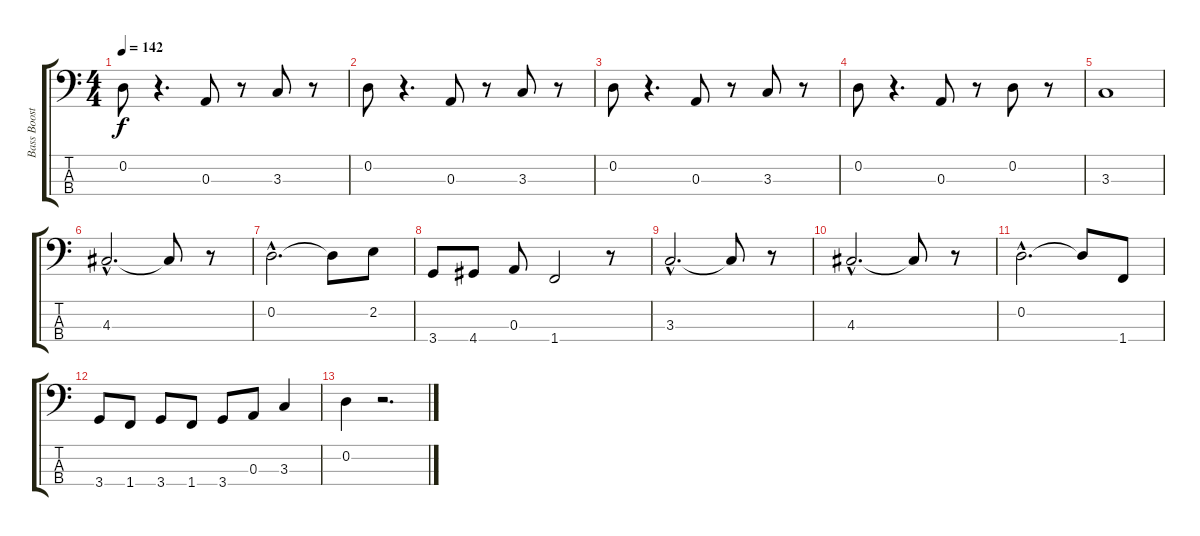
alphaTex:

\track ("Bass Booster" "Bass Boost") {instrument slapbass2}
\staff {score tabs}
\tuning (G2 D2 A1 E1) {hide}
\ts (4 4)
\tempo 142
\clef f4
\ks c
0.2.8{dy f} r.4{d} 0.3.8 r.8 3.3.8 r.8 |
0.2.8 r.4{d} 0.3.8 r.8 3.3.8 r.8 |
0.2.8 r.4{d} 0.3.8 r.8 3.3.8 r.8 |
0.2.8 r.4{d} 0.3.8 r.8 0.2.8 r.8 |
3.3.1 |
4.3{hac}.2{d} 4.3{t}.8 r.8 |
0.2{hac}.2{d} 0.2{t}.8 2.2.8 |
3.4.8 4.4.8 0.3.8 1.4.2 r.8 |
3.3{hac}.2{d} 3.3{t}.8 r.8 |
4.3{hac}.2{d} 4.3{t}.8 r.8 |
0.2{hac}.2{d} 0.2{t}.8 1.4.8 |
3.4.8 1.4.8 3.4.8 1.4.8 3.4.8 0.3.8 3.3.4 |
0.2.4 r.2{d}
